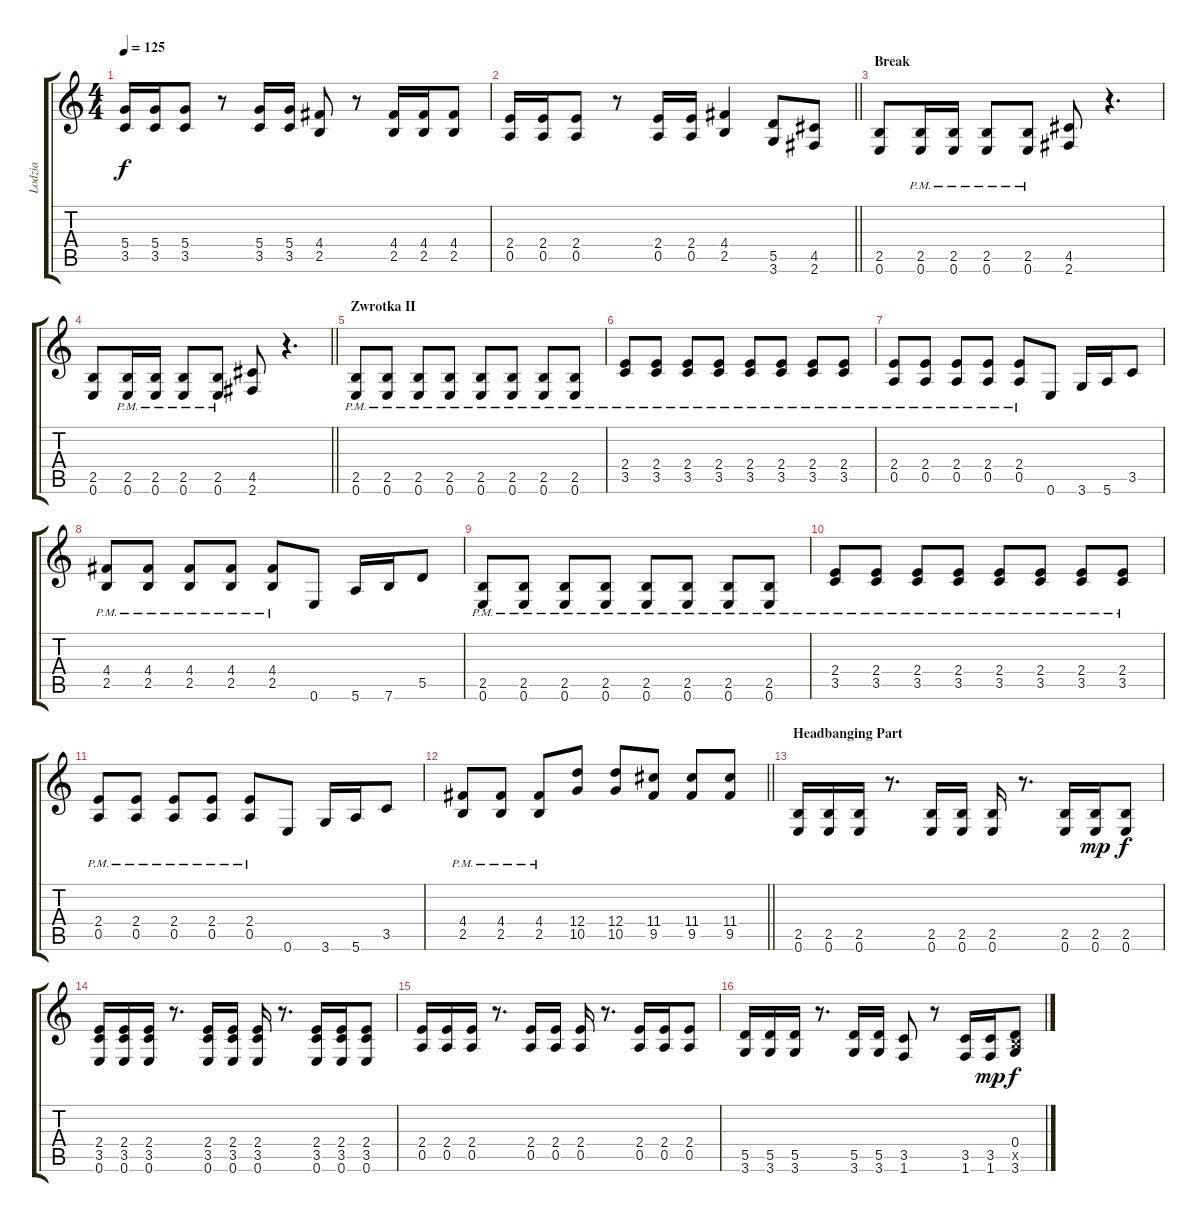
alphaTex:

\track ("Lodzia" "Lodzia") {instrument distortionguitar}
\staff {score tabs}
\tuning (E4 B3 G3 D3 A2 E2) {hide}
\ts (4 4)
\tempo 125
\clef g2
\ks c
(5.4 3.5).16{dy f} (5.4 3.5).16 (5.4 3.5).8 r.8 (5.4 3.5).16 (5.4 3.5).16 (4.4 2.5).8 r.8 (4.4 2.5).16 (4.4 2.5).16 (4.4 2.5).8 |
\barLineRight lightlight
(2.4 0.5).16 (2.4 0.5).16 (2.4 0.5).8 r.8 (2.4 0.5).16 (2.4 0.5).16 (4.4 2.5).4 (5.5 3.6).8 (4.5 2.6).8 |
\section ("" "Break")
(2.5 0.6).8 (2.5{pm} 0.6{pm}).16 (2.5{pm} 0.6{pm}).16 (2.5{pm} 0.6{pm}).8 (2.5{pm} 0.6{pm}).8 (4.5 2.6).8 r.4{d} |
\barLineRight lightlight
(2.5 0.6).8 (2.5{pm} 0.6{pm}).16 (2.5{pm} 0.6{pm}).16 (2.5{pm} 0.6{pm}).8 (2.5{pm} 0.6{pm}).8 (4.5 2.6).8 r.4{d} |
\section ("" "Zwrotka II")
(2.5{pm} 0.6{pm}).8 (2.5{pm} 0.6{pm}).8 (2.5{pm} 0.6{pm}).8 (2.5{pm} 0.6{pm}).8 (2.5{pm} 0.6{pm}).8 (2.5{pm} 0.6{pm}).8 (2.5{pm} 0.6{pm}).8 (2.5{pm} 0.6{pm}).8 |
(2.4{pm} 3.5{pm}).8 (2.4{pm} 3.5{pm}).8 (2.4{pm} 3.5{pm}).8 (2.4{pm} 3.5{pm}).8 (2.4{pm} 3.5{pm}).8 (2.4{pm} 3.5{pm}).8 (2.4{pm} 3.5{pm}).8 (2.4{pm} 3.5{pm}).8 |
(2.4{pm} 0.5{pm}).8 (2.4{pm} 0.5{pm}).8 (2.4{pm} 0.5{pm}).8 (2.4{pm} 0.5{pm}).8 (2.4{pm} 0.5{pm}).8 0.6.8 3.6.16 5.6.16 3.5.8 |
(4.4{pm} 2.5{pm}).8 (4.4{pm} 2.5{pm}).8 (4.4{pm} 2.5{pm}).8 (4.4{pm} 2.5{pm}).8 (4.4{pm} 2.5{pm}).8 0.6.8 5.6.16 7.6.16 5.5.8 |
(2.5{pm} 0.6{pm}).8 (2.5{pm} 0.6{pm}).8 (2.5{pm} 0.6{pm}).8 (2.5{pm} 0.6{pm}).8 (2.5{pm} 0.6{pm}).8 (2.5{pm} 0.6{pm}).8 (2.5{pm} 0.6{pm}).8 (2.5{pm} 0.6{pm}).8 |
(2.4{pm} 3.5{pm}).8 (2.4{pm} 3.5{pm}).8 (2.4{pm} 3.5{pm}).8 (2.4{pm} 3.5{pm}).8 (2.4{pm} 3.5{pm}).8 (2.4{pm} 3.5{pm}).8 (2.4{pm} 3.5{pm}).8 (2.4{pm} 3.5{pm}).8 |
(2.4{pm} 0.5{pm}).8 (2.4{pm} 0.5{pm}).8 (2.4{pm} 0.5{pm}).8 (2.4{pm} 0.5{pm}).8 (2.4{pm} 0.5{pm}).8 0.6.8 3.6.16 5.6.16 3.5.8 |
\barLineRight lightlight
(4.4{pm} 2.5{pm}).8 (4.4{pm} 2.5{pm}).8 (4.4{pm} 2.5{pm}).8 (12.4 10.5).8 (12.4 10.5).8 (11.4 9.5).8 (11.4 9.5).8 (11.4 9.5).8 |
\section ("" "Headbanging Part")
(2.5 0.6).16 (2.5 0.6).16 (2.5 0.6).16 r.8{d} (2.5 0.6).16 (2.5 0.6).16 (2.5 0.6).16 r.8{d} (2.5 0.6).16 (2.5 0.6).16{dy mp} (2.5 0.6).8{dy f} |
(2.4 3.5 0.6).16 (2.4 3.5 0.6).16 (2.4 3.5 0.6).16 r.8{d} (2.4 3.5 0.6).16 (2.4 3.5 0.6).16 (2.4 3.5 0.6).16 r.8{d} (2.4 3.5 0.6).16 (2.4 3.5 0.6).16 (2.4 3.5 0.6).8 |
(2.4 0.5).16 (2.4 0.5).16 (2.4 0.5).16 r.8{d} (2.4 0.5).16 (2.4 0.5).16 (2.4 0.5).16 r.8{d} (2.4 0.5).16 (2.4 0.5).16 (2.4 0.5).8 |
(5.5 3.6).16 (5.5 3.6).16 (5.5 3.6).16 r.8{d} (5.5 3.6).16 (5.5 3.6).16 (3.5 1.6).8 r.8 (3.5 1.6).16 (3.5 1.6).16{dy mp} (0.4 2.5{x} 3.6).8{dy f}
